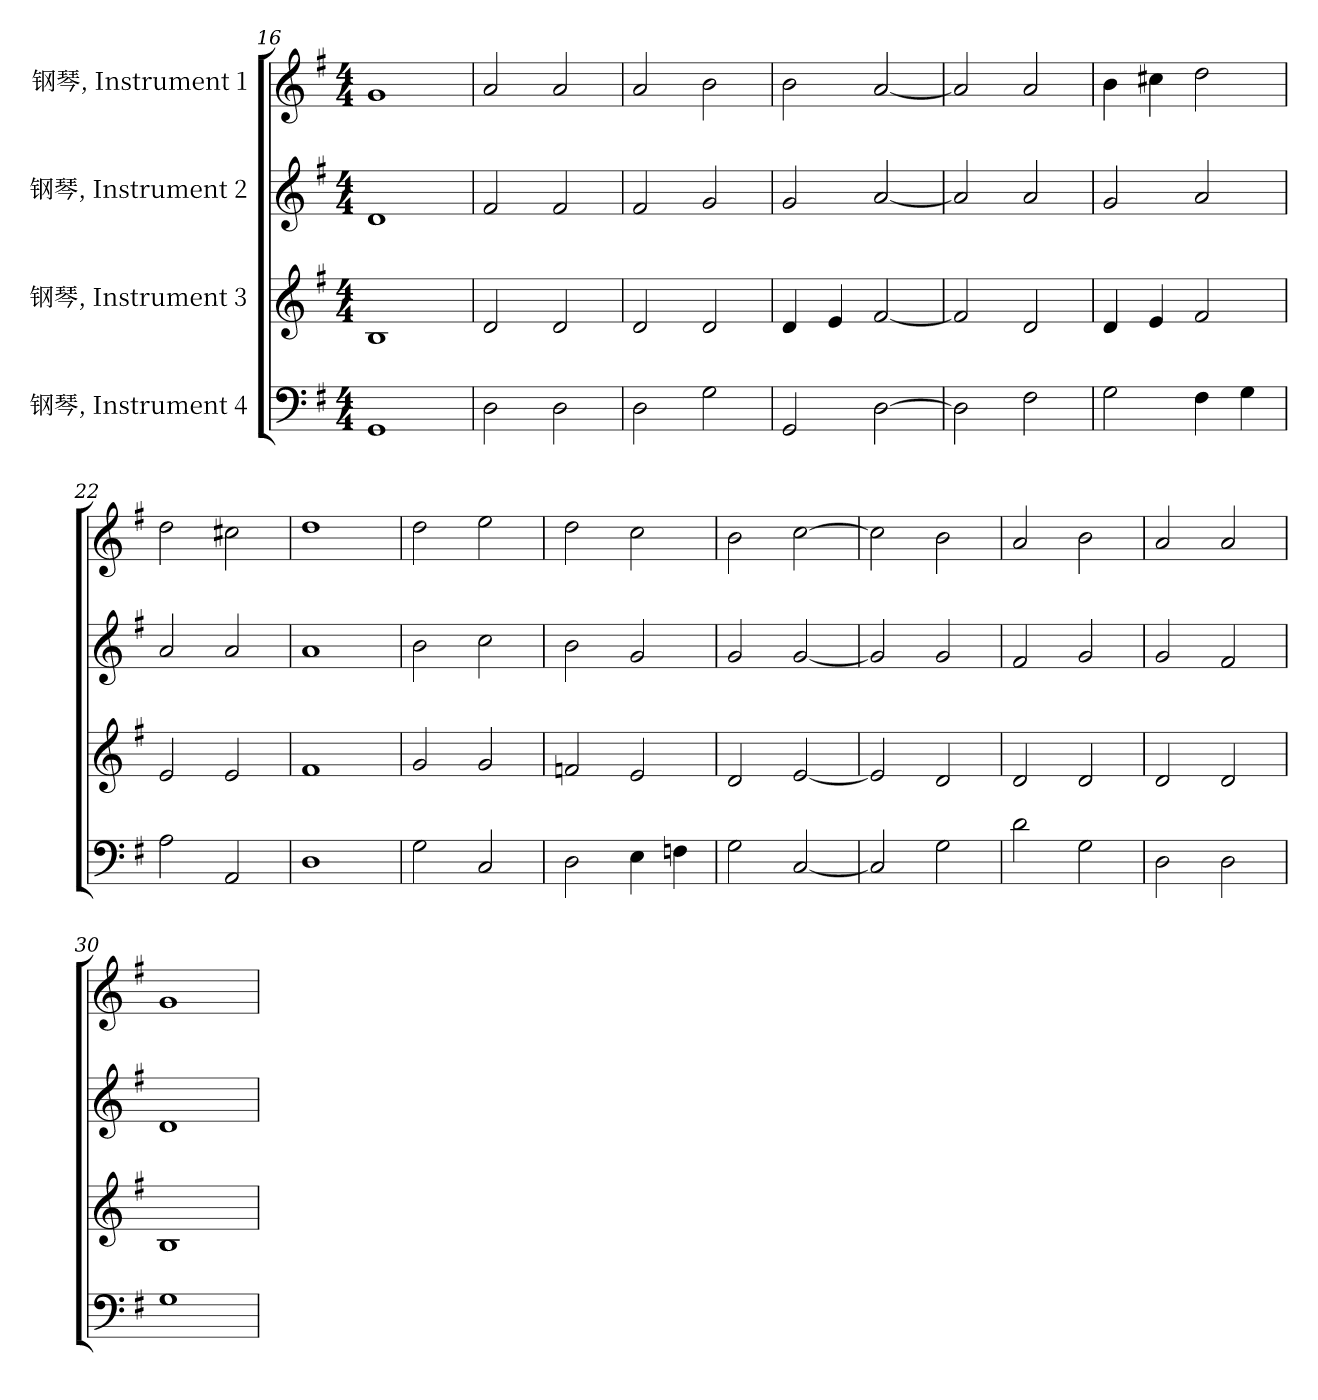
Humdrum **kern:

**kern	**kern	**kern	**kern
*part4	*part3	*part2	*part1
*staff4	*staff3	*staff2	*staff1
*I"钢琴, Instrument 4	*I"钢琴, Instrument 3	*I"钢琴, Instrument 2	*I"钢琴, Instrument 1
*clefF4	*clefG2	*clefG2	*clefG2
*k[f#]	*k[f#]	*k[f#]	*k[f#]
*M4/4	*M4/4	*M4/4	*M4/4
=16	=16	=16	=16
1GG	1B	1d	1g
=17	=17	=17	=17
2D\	2d/	2f#/	2a/
2D\	2d/	2f#/	2a/
=18	=18	=18	=18
2D\	2d/	2f#/	2a/
2G\	2d/	2g/	2b\
=19	=19	=19	=19
2GG/	4d/	2g/	2b\
.	4e/	.	.
[2D\	[2f#/	[2a/	[2a/
=20	=20	=20	=20
2D\]	2f#/]	2a/]	2a/]
2F#\	2d/	2a/	2a/
!!LO:LB:g=z
=21	=21	=21	=21
2G\	4d/	2g/	4b\
.	4e/	.	4cc#X\
4F#\	2f#/	2a/	2dd\
4G\	.	.	.
=22	=22	=22	=22
2A\	2e/	2a/	2dd\
2AA/	2e/	2a/	2cc#X\
=23	=23	=23	=23
1D	1f#	1a	1dd
=24	=24	=24	=24
2G\	2g/	2b\	2dd\
2C/	2g/	2cc\	2ee\
=25	=25	=25	=25
2D\	2fn/	2b\	2dd\
4E\	2e/	2g/	2cc\
4Fn\	.	.	.
=26	=26	=26	=26
2G\	2d/	2g/	2b\
[2C/	[2e/	[2g/	[2cc\
=27	=27	=27	=27
2C/]	2e/]	2g/]	2cc\]
2G\	2d/	2g/	2b\
=28	=28	=28	=28
2d\	2d/	2f#/	2a/
2G\	2d/	2g/	2b\
=29	=29	=29	=29
2D\	2d/	2g/	2a/
2D\	2d/	2f#/	2a/
=30	=30	=30	=30
1G	1B	1d	1g
=	=	=	=
*-	*-	*-	*-
